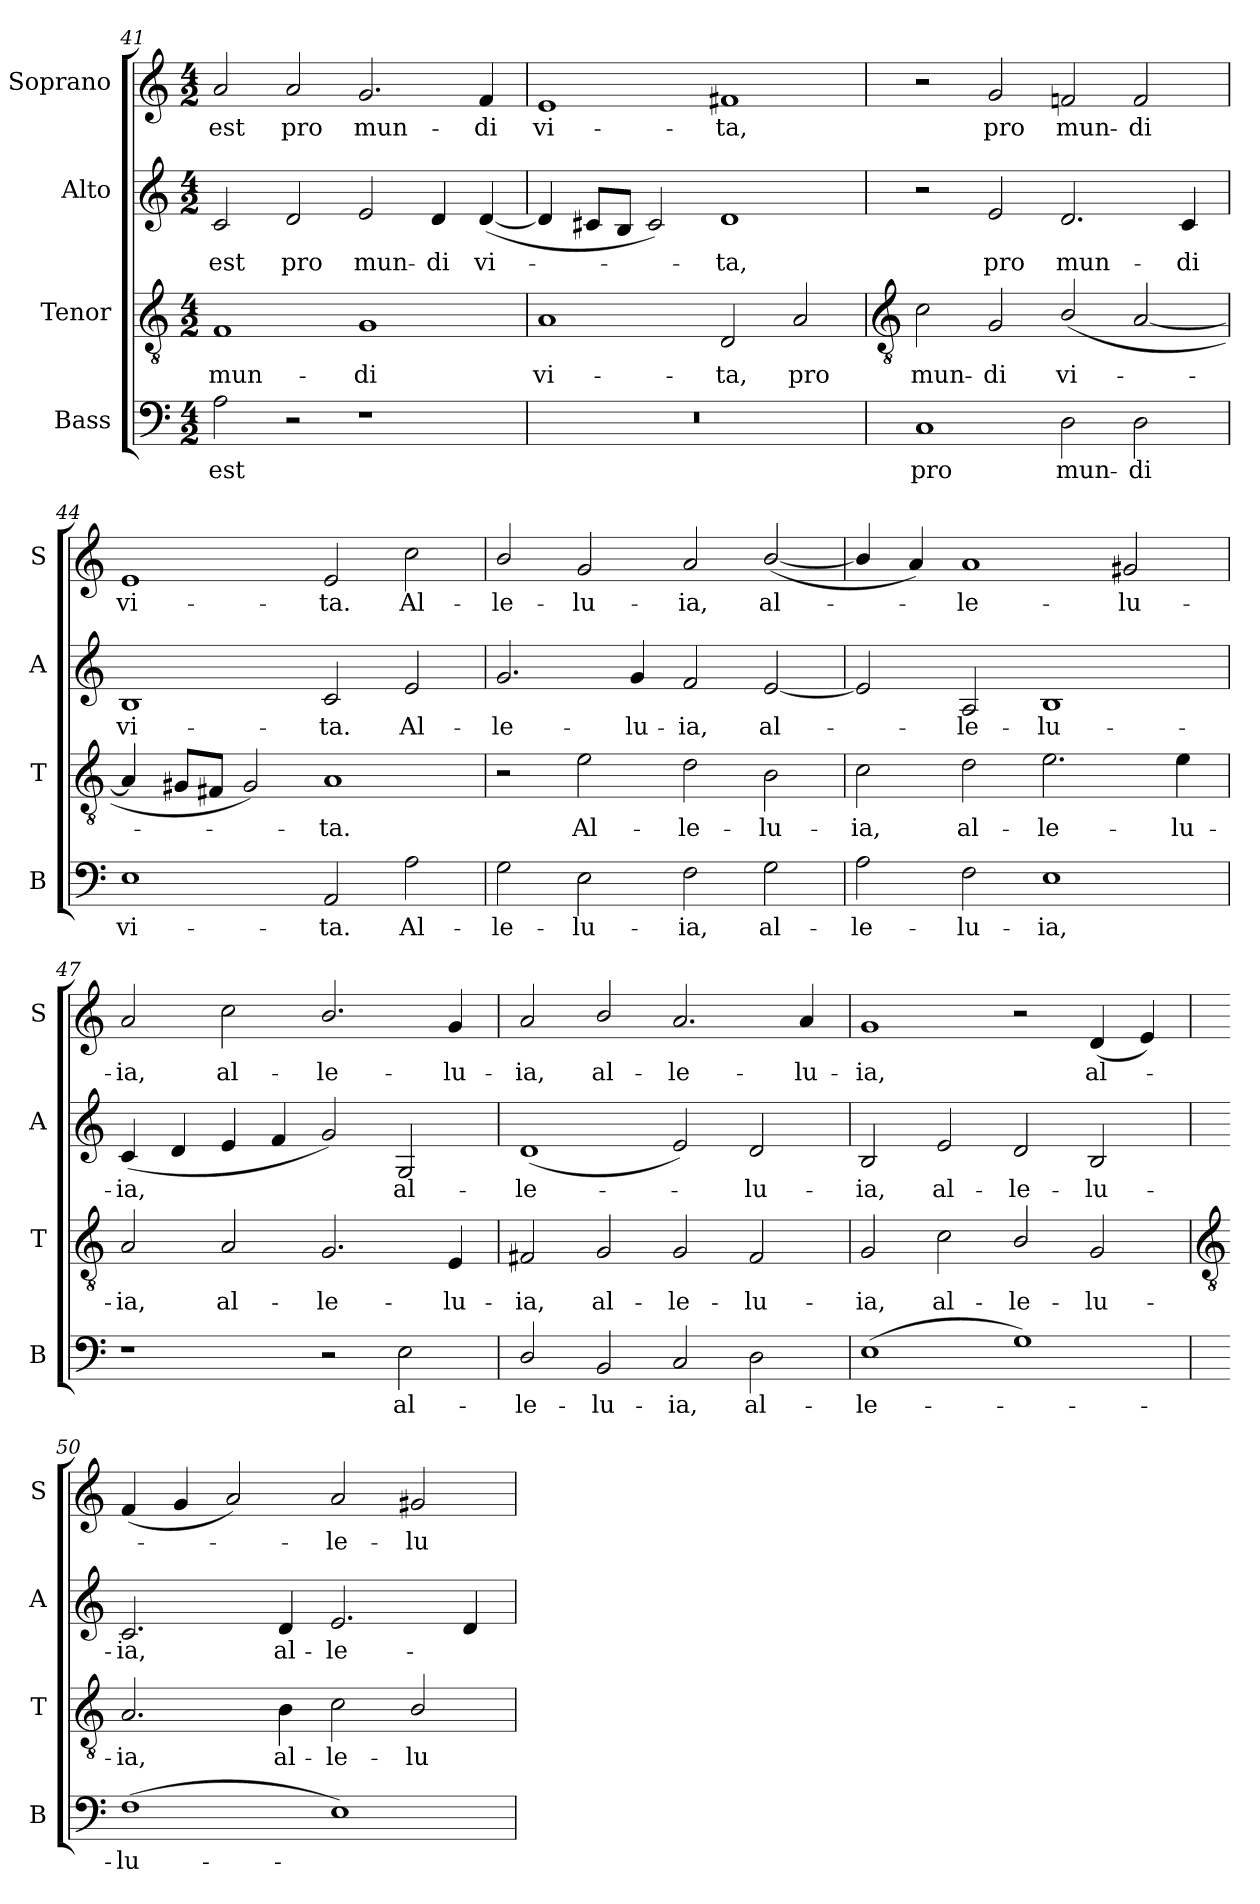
**kern	**text	**kern	**text	**kern	**text	**kern	**text
*part4	*part4	*part3	*part3	*part2	*part2	*part1	*part1
*staff4	*staff4	*staff3	*staff3	*staff2	*staff2	*staff1	*staff1
*I"Bass	*	*I"Tenor	*	*I"Alto	*	*I"Soprano	*
*I'B	*	*I'T	*	*I'A	*	*I'S	*
*clefF4	*	*clefGv2	*	*clefG2	*	*clefG2	*
*k[]	*	*k[]	*	*k[]	*	*k[]	*
*C:	*	*C:	*	*C:	*	*C:	*
*M4/2	*	*M4/2	*	*M4/2	*	*M4/2	*
=41	=41	=41	=41	=41	=41	=41	=41
!	!LO:LY:b	!	!LO:LY:b	!	!LO:LY:b	!	!LO:LY:b
2A	est	1F	mun-	2c	est	2a	est
!	!	!	!	!	!LO:LY:b	!	!LO:LY:b
2r	.	.	.	2d	pro	2a	pro
!	!	!	!LO:LY:b	!	!LO:LY:b	!	!LO:LY:b
1r	.	1G	-di	2e	mun-	2.g	mun-
!	!	!	!	!	!LO:LY:b	!	!
.	.	.	.	4d	-di	.	.
!	!	!	!	!	!LO:LY:b	!	!LO:LY:b
.	.	.	.	(<[4d	vi-	4f	-di
=42	=42	=42	=42	=42	=42	=42	=42
!	!	!	!LO:LY:b	!	!	!	!LO:LY:b
0r	.	1A	vi-	4d]	.	1e	vi-
.	.	.	.	8c#XL	.	.	.
.	.	.	.	8BJ	.	.	.
.	.	.	.	2c#)	.	.	.
!	!	!	!LO:LY:b	!	!LO:LY:b	!	!LO:LY:b
.	.	2D	-ta,	1d	ta,	1f#X	-ta,
!	!	!	!LO:LY:b	!	!	!	!
.	.	2A	pro	.	.	.	.
!!LO:LB:g=z
=43	=43	=43	=43	=43	=43	=43	=43
*	*	*clefGv2	*	*	*	*	*
!	!LO:LY:b	!	!LO:LY:b	!	!	!	!
1C	pro	2c	mun-	2r	.	2r	.
!	!	!	!LO:LY:b	!	!LO:LY:b	!	!LO:LY:b
.	.	2G	-di	2e	pro	2g	pro
!	!LO:LY:b	!	!LO:LY:b	!	!LO:LY:b	!	!LO:LY:b
2D	mun-	(<2B/	vi-	2.d	mun-	2fn	mun-
!	!LO:LY:b	!	!	!	!	!	!LO:LY:b
2D	-di	[2A	.	.	.	2f	-di
!	!	!	!	!	!LO:LY:b	!	!
.	.	.	.	4c	-di	.	.
=44	=44	=44	=44	=44	=44	=44	=44
!	!LO:LY:b	!	!	!	!LO:LY:b	!	!LO:LY:b
1E	vi-	4A]	.	1B	vi-	1e	vi-
.	.	8G#XL	.	.	.	.	.
.	.	8F#XJ	.	.	.	.	.
.	.	2G#)	.	.	.	.	.
!	!LO:LY:b	!	!LO:LY:b	!	!LO:LY:b	!	!LO:LY:b
2AA	-ta.	1A	ta.	2c	-ta.	2e	-ta.
!	!LO:LY:b	!	!	!	!LO:LY:b	!	!LO:LY:b
2A	Al-	.	.	2e	Al-	2cc	Al-
=45	=45	=45	=45	=45	=45	=45	=45
!	!LO:LY:b	!	!	!	!LO:LY:b	!	!LO:LY:b
2G	-le-	2r	.	2.g	-le-	2b/	-le-
!	!LO:LY:b	!	!LO:LY:b	!	!	!	!LO:LY:b
2E	-lu-	2e	Al-	.	.	2g	-lu-
!	!	!	!	!	!LO:LY:b	!	!
.	.	.	.	4g	-lu-	.	.
!	!LO:LY:b	!	!LO:LY:b	!	!LO:LY:b	!	!LO:LY:b
2F	-ia,	2d	-le-	2f	-ia,	2a	-ia,
!	!LO:LY:b	!	!LO:LY:b	!	!LO:LY:b	!	!LO:LY:b
2G	al-	2B	-lu-	[2e	al-	(<[2b/	al-
=46	=46	=46	=46	=46	=46	=46	=46
!	!LO:LY:b	!	!LO:LY:b	!	!	!	!
2A	-le-	2c	-ia,	2e]	.	4b/]	.
.	.	.	.	.	.	4a)	.
!	!LO:LY:b	!	!LO:LY:b	!	!LO:LY:b	!	!LO:LY:b
2F	-lu-	2d	al-	2A	le-	1a	le-
!	!LO:LY:b	!	!LO:LY:b	!	!LO:LY:b	!	!
1E	-ia,	2.e	-le-	1B	-lu-	.	.
!	!	!	!	!	!	!	!LO:LY:b
.	.	.	.	.	.	2g#X	-lu-
!	!	!	!LO:LY:b	!	!	!	!
.	.	4e	-lu-	.	.	.	.
=47	=47	=47	=47	=47	=47	=47	=47
!	!	!	!LO:LY:b	!	!LO:LY:b	!	!LO:LY:b
1r	.	2A	-ia,	(<4c	-ia,	2a	-ia,
.	.	.	.	4d	.	.	.
!	!	!	!LO:LY:b	!	!	!	!LO:LY:b
.	.	2A	al-	4e	.	2cc	al-
.	.	.	.	4f	.	.	.
!	!	!	!LO:LY:b	!	!	!	!LO:LY:b
2r	.	2.G	-le-	2g)	.	2.b/	-le-
!	!LO:LY:b	!	!	!	!LO:LY:b	!	!
2E	al-	.	.	2G	al-	.	.
!	!	!	!LO:LY:b	!	!	!	!LO:LY:b
.	.	4E	-lu-	.	.	4g	-lu-
=48	=48	=48	=48	=48	=48	=48	=48
!	!LO:LY:b	!	!LO:LY:b	!	!LO:LY:b	!	!LO:LY:b
2D/	-le-	2F#X	-ia,	(<1d	-le-	2a	-ia,
!	!LO:LY:b	!	!LO:LY:b	!	!	!	!LO:LY:b
2BB	-lu-	2G	al-	.	.	2b/	al-
!	!LO:LY:b	!	!LO:LY:b	!	!	!	!LO:LY:b
2C	-ia,	2G	-le-	2e)	.	2.a	-le-
!	!LO:LY:b	!	!LO:LY:b	!	!LO:LY:b	!	!
2D	al-	2F#	-lu-	2d	lu-	.	.
!	!	!	!	!	!	!	!LO:LY:b
.	.	.	.	.	.	4a	-lu-
=49	=49	=49	=49	=49	=49	=49	=49
!	!LO:LY:b	!	!LO:LY:b	!	!LO:LY:b	!	!LO:LY:b
(>1E	-le-	2G	-ia,	2B	-ia,	1g	-ia,
!	!	!	!LO:LY:b	!	!LO:LY:b	!	!
.	.	2c	al-	2e	al-	.	.
!	!	!	!LO:LY:b	!	!LO:LY:b	!	!
1G)	.	2B/	-le-	2d	-le-	2r	.
!	!	!	!LO:LY:b	!	!LO:LY:b	!	!LO:LY:b
.	.	2G	-lu-	2B	-lu-	(<4d	al-
.	.	.	.	.	.	4e)	.
!!LO:LB:g=z
=50	=50	=50	=50	=50	=50	=50	=50
*	*	*clefGv2	*	*	*	*	*
!	!LO:LY:b	!	!LO:LY:b	!	!LO:LY:b	!	!
(>1F	lu-	2.A	-ia,	2.c	-ia,	(<4f	.
.	.	.	.	.	.	4g	.
.	.	.	.	.	.	2a)	.
!	!	!	!LO:LY:b	!	!LO:LY:b	!	!
.	.	4B	al-	4d	al-	.	.
!	!	!	!LO:LY:b	!	!LO:LY:b	!	!LO:LY:b
1E)	.	2c	-le-	2.e	-le-	2a	le-
!	!	!	!LO:LY:b	!	!	!	!LO:LY:b
.	.	2B/	-lu-	.	.	2g#X	-lu-
.	.	.	.	4d	.	.	.
=	=	=	=	=	=	=	=
*-	*-	*-	*-	*-	*-	*-	*-
